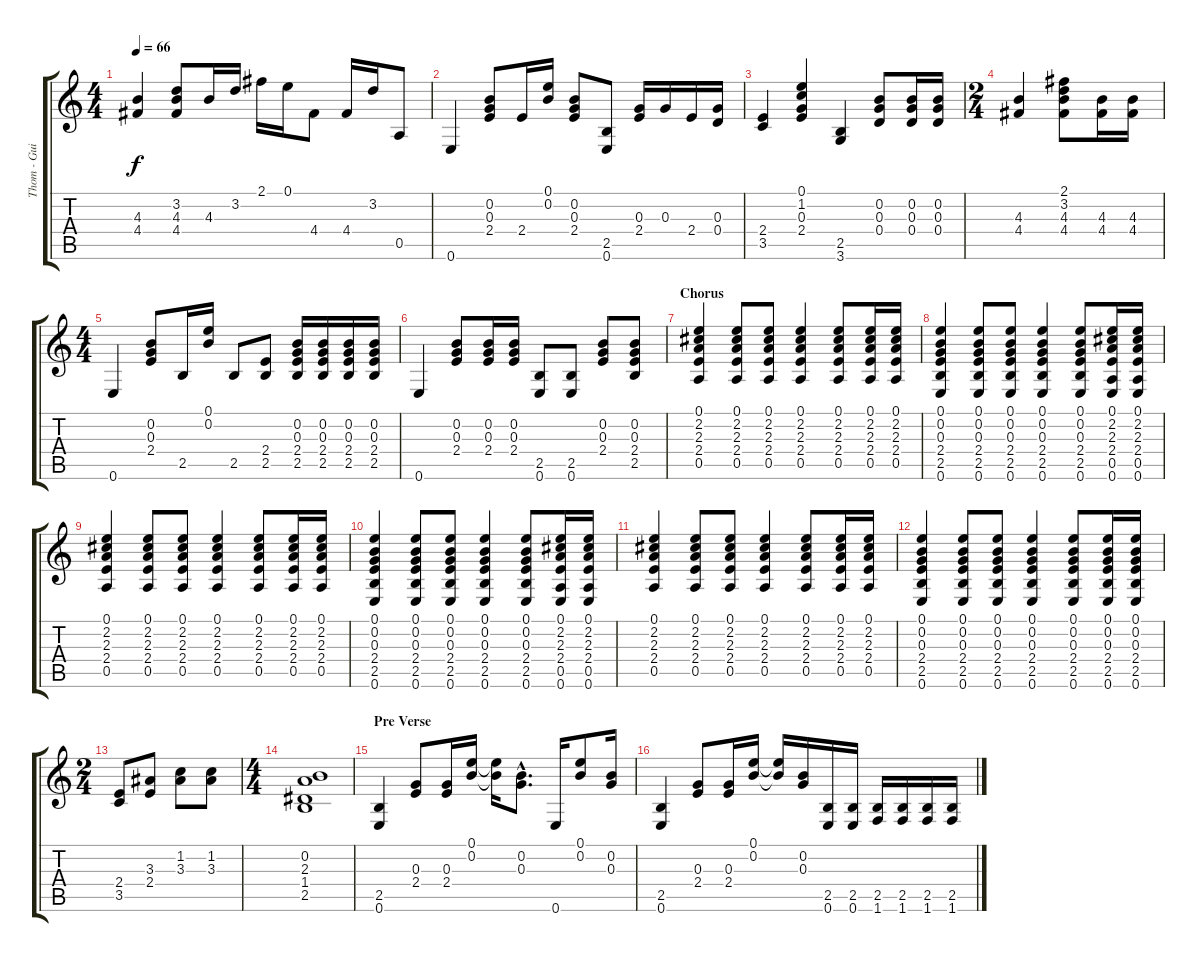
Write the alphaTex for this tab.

\track ("Thom - Guitar" "Thom - Gui") {instrument acousticguitarsteel}
\staff {score tabs}
\tuning (E4 B3 G3 D3 A2 E2) {hide}
\ts (4 4)
\tempo 66
\clef g2
\ks c
(4.3 4.4).4{dy f} (3.2 4.3 4.4).8 4.3.16 3.2.16 2.1.16 0.1.16 4.4.8 4.4.16 3.2.16 0.5.8 |
0.6.4 (0.2 0.3 2.4).8 2.4.16 (0.1 0.2).16 (0.2 0.3 2.4).8 (2.5 0.6).8 (0.3 2.4).16 0.3.16 2.4.16 (0.3 0.4).16 |
(2.4 3.5).4 (0.1 1.2 0.3 2.4).4 (2.5 3.6).4 (0.2 0.3 0.4).8 (0.2 0.3 0.4).16 (0.2 0.3 0.4).16 |
\ts (2 4)
(4.3 4.4).4 (2.1 3.2 4.3 4.4).8 (4.3 4.4).16 (4.3 4.4).16 |
\ts (4 4)
0.6.4 (0.2 0.3 2.4).8 2.5.16 (0.1 0.2).16 2.5.8 (2.4 2.5).8 (0.2 0.3 2.4 2.5).16 (0.2 0.3 2.4 2.5).16 (0.2 0.3 2.4 2.5).16 (0.2 0.3 2.4 2.5).16 |
0.6.4 (0.2 0.3 2.4).8 (0.2 0.3 2.4).16 (0.2 0.3 2.4).16 (2.5 0.6).8 (2.5 0.6).8 (0.2 0.3 2.4).8 (0.2 0.3 2.4 2.5).8 |
\section ("" "Chorus")
(0.1 2.2 2.3 2.4 0.5).4 (0.1 2.2 2.3 2.4 0.5).8 (0.1 2.2 2.3 2.4 0.5).8 (0.1 2.2 2.3 2.4 0.5).4 (0.1 2.2 2.3 2.4 0.5).8 (0.1 2.2 2.3 2.4 0.5).16 (0.1 2.2 2.3 2.4 0.5).16 |
(0.1 0.2 0.3 2.4 2.5 0.6).4 (0.1 0.2 0.3 2.4 2.5 0.6).8 (0.1 0.2 0.3 2.4 2.5 0.6).8 (0.1 0.2 0.3 2.4 2.5 0.6).4 (0.1 0.2 0.3 2.4 2.5 0.6).8 (0.1 2.2 2.3 2.4 0.5 0.6).16 (0.1 2.2 2.3 2.4 0.5 0.6).16 |
(0.1 2.2 2.3 2.4 0.5).4 (0.1 2.2 2.3 2.4 0.5).8 (0.1 2.2 2.3 2.4 0.5).8 (0.1 2.2 2.3 2.4 0.5).4 (0.1 2.2 2.3 2.4 0.5).8 (0.1 2.2 2.3 2.4 0.5).16 (0.1 2.2 2.3 2.4 0.5).16 |
(0.1 0.2 0.3 2.4 2.5 0.6).4 (0.1 0.2 0.3 2.4 2.5 0.6).8 (0.1 0.2 0.3 2.4 2.5 0.6).8 (0.1 0.2 0.3 2.4 2.5 0.6).4 (0.1 0.2 0.3 2.4 2.5 0.6).8 (0.1 2.2 2.3 2.4 0.5 0.6).16 (0.1 2.2 2.3 2.4 0.5 0.6).16 |
(0.1 2.2 2.3 2.4 0.5).4 (0.1 2.2 2.3 2.4 0.5).8 (0.1 2.2 2.3 2.4 0.5).8 (0.1 2.2 2.3 2.4 0.5).4 (0.1 2.2 2.3 2.4 0.5).8 (0.1 2.2 2.3 2.4 0.5).16 (0.1 2.2 2.3 2.4 0.5).16 |
(0.1 0.2 0.3 2.4 2.5 0.6).4 (0.1 0.2 0.3 2.4 2.5 0.6).8 (0.1 0.2 0.3 2.4 2.5 0.6).8 (0.1 0.2 0.3 2.4 2.5 0.6).4 (0.1 0.2 0.3 2.4 2.5 0.6).8 (0.1 0.2 0.3 2.4 2.5 0.6).16 (0.1 0.2 0.3 2.4 2.5 0.6).16 |
\ts (2 4)
(2.4 3.5).8 (3.3 2.4).8 (1.2 3.3).8 (1.2 3.3).8 |
\ts (4 4)
(0.2 2.3 1.4 2.5).1 |
\section ("" "Pre Verse")
(2.5 0.6).4 (0.3 2.4).8 (0.3 2.4).16 (0.1 0.2).16 (0.1{t} 0.2{t}).16 (0.2{hac} 0.3{hac}).8{d} 0.6.16 (0.1 0.2).8 (0.2 0.3).16 |
(2.5 0.6).4 (0.3 2.4).8 (0.3 2.4).16 (0.1 0.2).16 (0.1{t} 0.2{t}).16 (0.2 0.3).16 (2.5 0.6).16 (2.5 0.6).16 (2.5 1.6).16 (2.5 1.6).16 (2.5 1.6).16 (2.5 1.6).16
